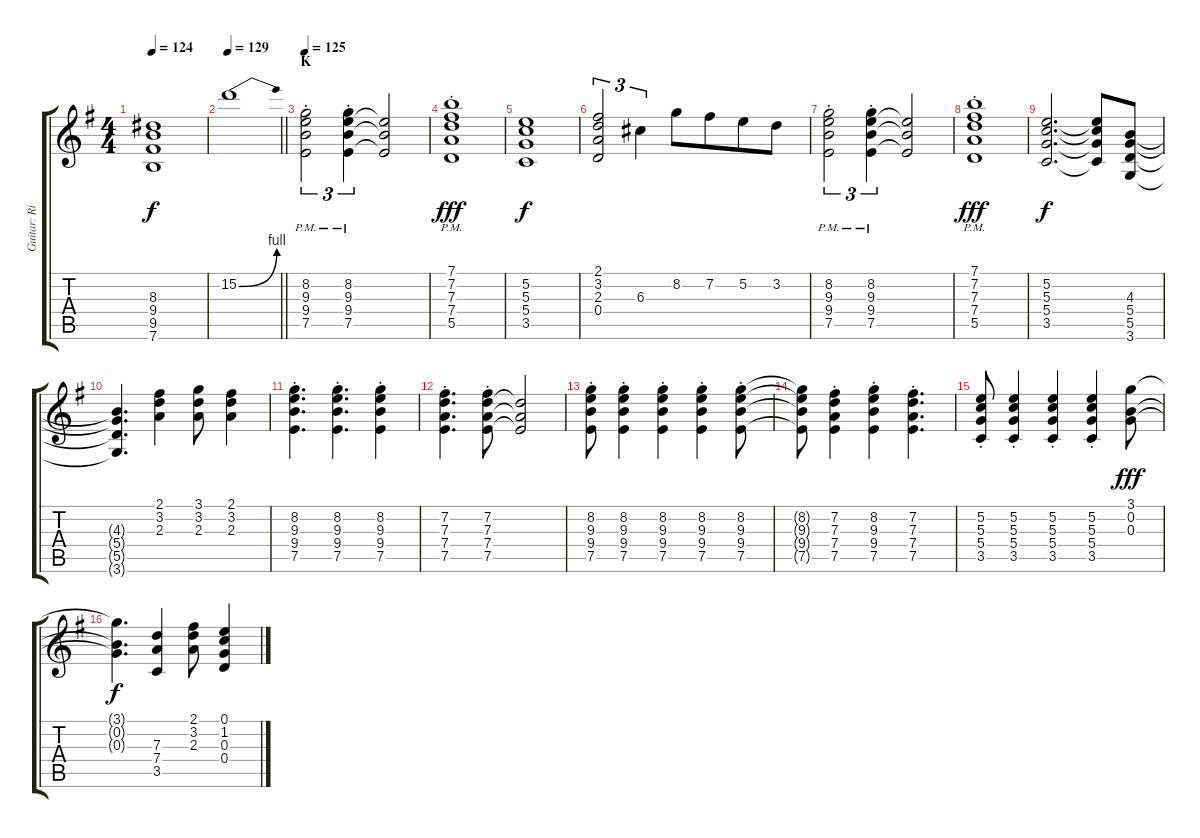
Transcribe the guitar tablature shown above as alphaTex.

\track ("Guitar: Rik" "Guitar: Ri") {instrument overdrivenguitar}
\staff {score tabs}
\tuning (E4 B3 G3 D3 A2 E2) {hide}
\ts (4 4)
\tempo 124
\clef g2
\ks g
(8.3 9.4 9.5 7.6).1{dy f} |
\tempo 129
\barLineRight lightlight
15.2{be (bend 0 0 60 4)}.1 |
\section ("" "K")
\tempo 125
(8.2{pm st} 9.3 9.4 7.5).2{tu (3 2)} (8.2{pm st} 9.3 9.4 7.5).4{tu (3 2)} (9.3{t} 9.4{t} 7.5{t}).2 |
(7.1{pm st} 7.2{pm st} 7.3 7.4 5.5).1{dy fff} |
(5.2 5.3 5.4 3.5).1{dy f} |
(2.1 3.2 2.3 0.4).2{tu (3 2)} 6.3.4{tu (3 2)} 8.2.8 7.2.8{beam merge} 5.2.8 3.2.8 |
(8.2{pm st} 9.3 9.4 7.5).2{tu (3 2)} (8.2{pm st} 9.3 9.4 7.5).4{tu (3 2)} (9.3{t} 9.4{t} 7.5{t}).2 |
(7.1{pm st} 7.2{pm st} 7.3 7.4 5.5).1{dy fff} |
(5.2 5.3 5.4 3.5).2{d dy f} (5.2{t} 5.3{t} 5.4{t} 3.5{t}).8 (4.3 5.4 5.5 3.6).8 |
(4.3{t} 5.4{t} 5.5{t} 3.6{t}).4{d} (2.1 3.2 2.3).4 (3.1 3.2 2.3).8 (2.1 3.2 2.3).4 |
(8.2{st} 9.3 9.4 7.5).4{d} (8.2{st} 9.3 9.4 7.5).4{d} (8.2{st} 9.3 9.4 7.5).4 |
(7.2{st} 7.3 7.4 7.5).4{d} (7.2{st} 7.3 7.4 7.5).8 (7.3{t} 7.4{t} 7.5{t}).2 |
(8.2{st} 9.3 9.4 7.5).8 (8.2{st} 9.3 9.4 7.5).4 (8.2{st} 9.3 9.4 7.5).4 (8.2{st} 9.3 9.4 7.5).4 (8.2{st} 9.3 9.4 7.5).8 |
(8.2{t} 9.3{t} 9.4{t} 7.5{t}).8 (7.2{st} 7.3 7.4 7.5).4 (8.2{st} 9.3 9.4 7.5).4 (7.2{st} 7.3 7.4 7.5).4{d} |
(5.2{st} 5.3 5.4 3.5).8 (5.2{st} 5.3 5.4 3.5).4 (5.2{st} 5.3 5.4 3.5).4 (5.2{st} 5.3 5.4 3.5).4 (3.1 0.2 0.3).8{dy fff} |
(3.1{t} 0.2{t} 0.3{t}).4{d dy f} (7.3 7.4 3.5).4 (2.1 3.2 2.3).8 (0.1 1.2 0.3 0.4).4
